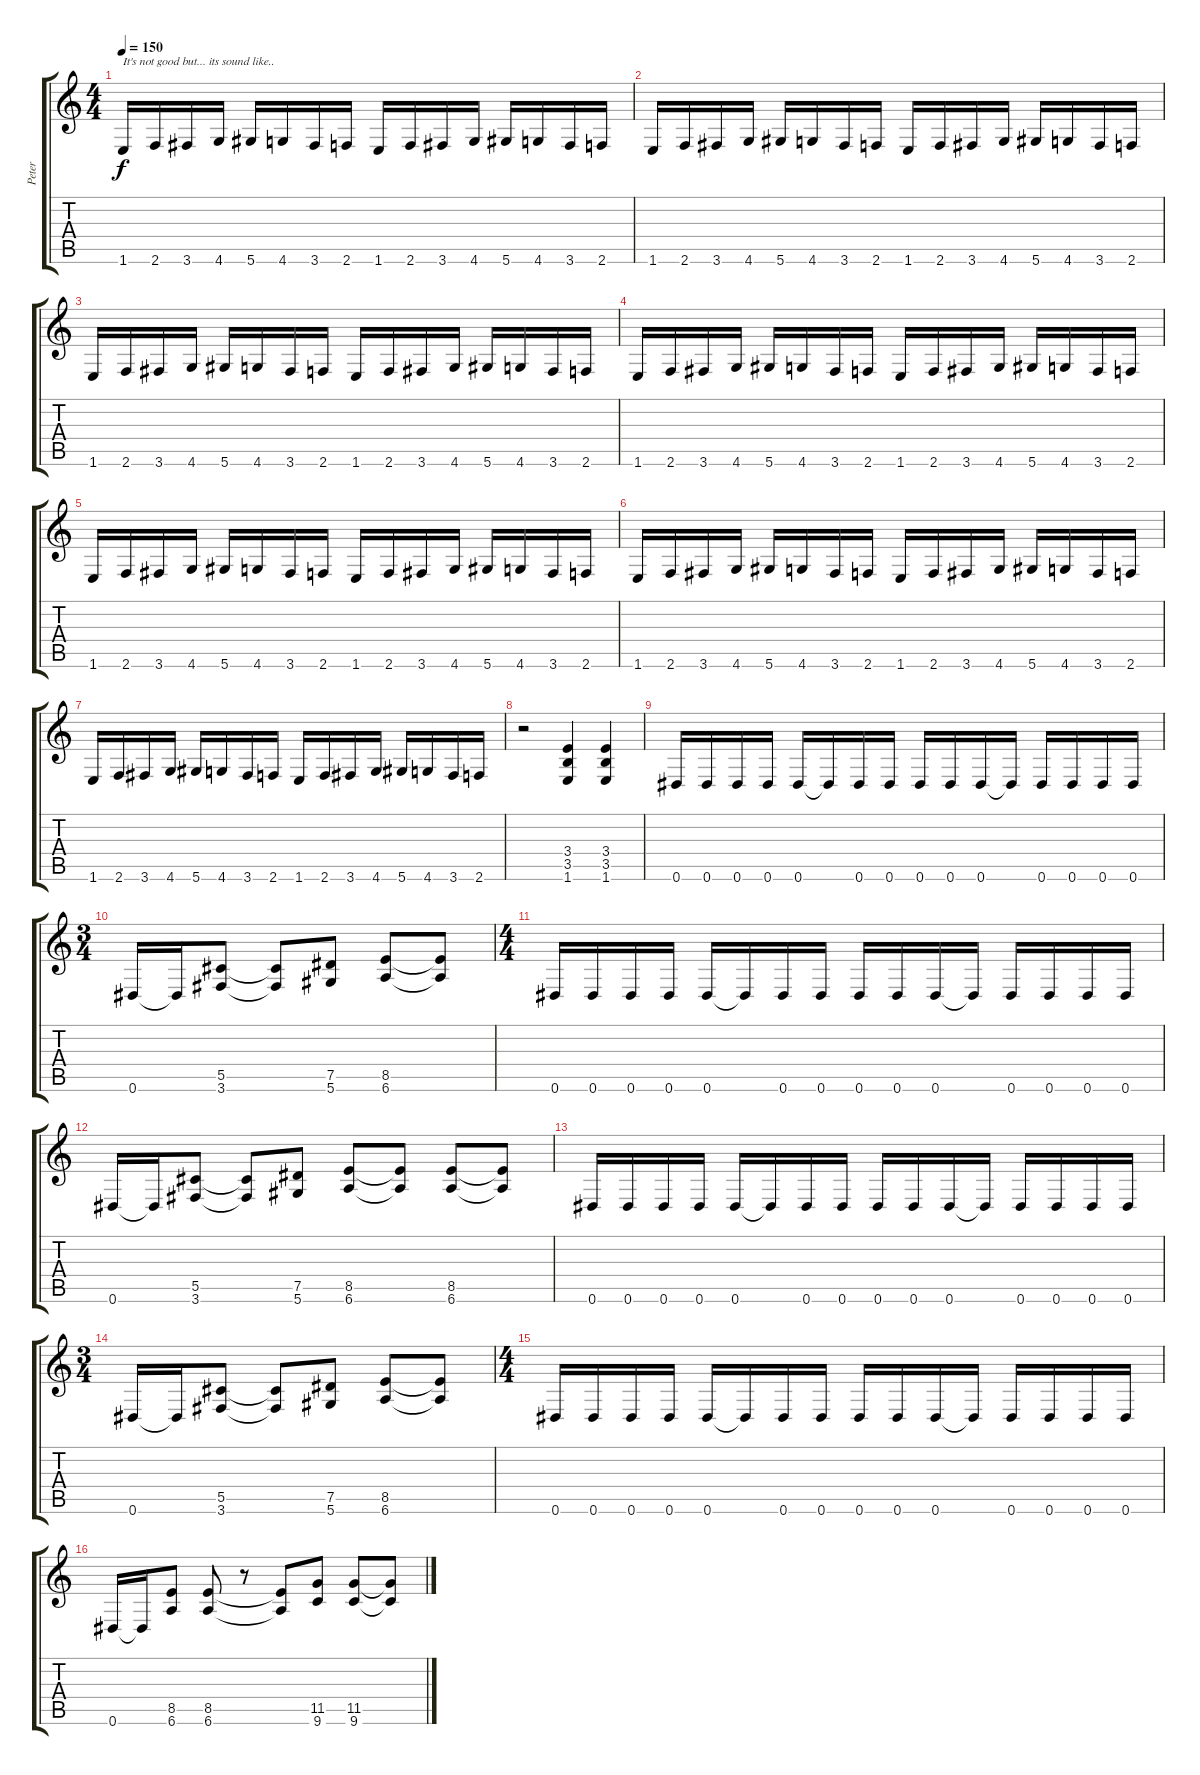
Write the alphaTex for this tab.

\track ("Peter" "Peter") {instrument distortionguitar}
\staff {score tabs}
\tuning (Eb4 Bb3 Gb3 Db3 Ab2 Eb2) {hide}
\ts (4 4)
\tempo 150
\clef g2
\ks c
1.6.16{txt "It's not good but... its sound like.." dy f instrument distortionguitar} 2.6.16 3.6.16 4.6.16 5.6.16 4.6.16 3.6.16 2.6.16 1.6.16 2.6.16 3.6.16 4.6.16 5.6.16 4.6.16 3.6.16 2.6.16 |
1.6.16{txt " "} 2.6.16 3.6.16 4.6.16 5.6.16 4.6.16 3.6.16 2.6.16 1.6.16 2.6.16 3.6.16 4.6.16 5.6.16 4.6.16 3.6.16 2.6.16 |
1.6.16{txt " "} 2.6.16 3.6.16 4.6.16 5.6.16 4.6.16 3.6.16 2.6.16 1.6.16 2.6.16 3.6.16 4.6.16 5.6.16 4.6.16 3.6.16 2.6.16 |
1.6.16{txt " "} 2.6.16 3.6.16 4.6.16 5.6.16 4.6.16 3.6.16 2.6.16 1.6.16 2.6.16 3.6.16 4.6.16 5.6.16 4.6.16 3.6.16 2.6.16 |
1.6.16{txt " "} 2.6.16 3.6.16 4.6.16 5.6.16 4.6.16 3.6.16 2.6.16 1.6.16 2.6.16 3.6.16 4.6.16 5.6.16 4.6.16 3.6.16 2.6.16 |
1.6.16{txt " "} 2.6.16 3.6.16 4.6.16 5.6.16 4.6.16 3.6.16 2.6.16 1.6.16 2.6.16 3.6.16 4.6.16 5.6.16 4.6.16 3.6.16 2.6.16 |
1.6.16{txt " "} 2.6.16 3.6.16 4.6.16 5.6.16 4.6.16 3.6.16 2.6.16 1.6.16 2.6.16 3.6.16 4.6.16 5.6.16 4.6.16 3.6.16 2.6.16 |
r.2 (3.4 3.5 1.6).4 (3.4 3.5 1.6).4 |
0.6.16 0.6.16 0.6.16 0.6.16 0.6.16 0.6{t}.16 0.6.16 0.6.16 0.6.16 0.6.16 0.6.16 0.6{t}.16 0.6.16 0.6.16 0.6.16 0.6.16 |
\ts (3 4)
0.6.16 0.6{t}.16 (5.5 3.6).8 (5.5{t} 3.6{t}).8 (7.5 5.6).8 (8.5 6.6).8 (8.5{t} 6.6{t}).8 |
\ts (4 4)
0.6.16 0.6.16 0.6.16 0.6.16 0.6.16 0.6{t}.16 0.6.16 0.6.16 0.6.16 0.6.16 0.6.16 0.6{t}.16 0.6.16 0.6.16 0.6.16 0.6.16 |
0.6.16 0.6{t}.16 (5.5 3.6).8 (5.5{t} 3.6{t}).8 (7.5 5.6).8 (8.5 6.6).8 (8.5{t} 6.6{t}).8 (8.5 6.6).8 (8.5{t} 6.6{t}).8 |
0.6.16 0.6.16 0.6.16 0.6.16 0.6.16 0.6{t}.16 0.6.16 0.6.16 0.6.16 0.6.16 0.6.16 0.6{t}.16 0.6.16 0.6.16 0.6.16 0.6.16 |
\ts (3 4)
0.6.16 0.6{t}.16 (5.5 3.6).8 (5.5{t} 3.6{t}).8 (7.5 5.6).8 (8.5 6.6).8 (8.5{t} 6.6{t}).8 |
\ts (4 4)
0.6.16 0.6.16 0.6.16 0.6.16 0.6.16 0.6{t}.16 0.6.16 0.6.16 0.6.16 0.6.16 0.6.16 0.6{t}.16 0.6.16 0.6.16 0.6.16 0.6.16 |
0.6.16 0.6{t}.16 (8.5 6.6).8 (8.5 6.6).8 r.8 (8.5{t} 6.6{t}).8 (11.5 9.6).8 (11.5 9.6).8 (11.5{t} 9.6{t}).8
